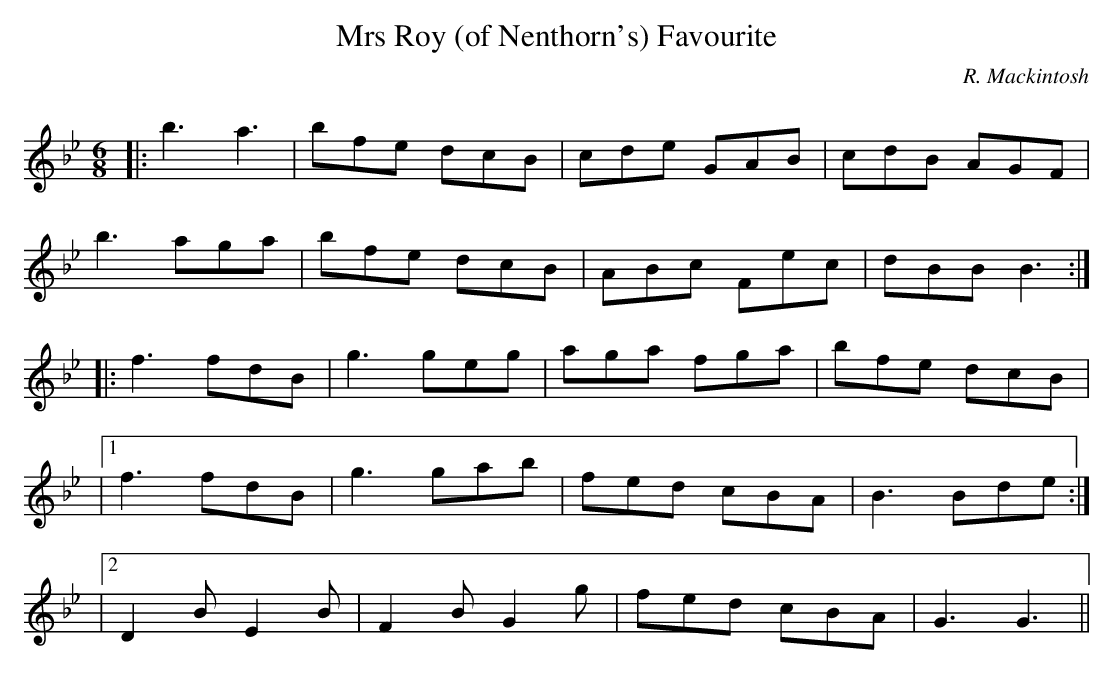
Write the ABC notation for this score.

X:1
T: Mrs Roy (of Nenthorn's) Favourite
C:R. Mackintosh
Q: 180
K:Bb
M:6/8
L:1/8
|:b3 a3|bfe dcB|cde GAB|cdB AGF|
b3 aga|bfe dcB|ABc Fec|dBB B3:|
|:f3 fdB|g3 geg|aga fga|bfe dcB|
|1f3 fdB|g3 gab|fed cBA|B3 Bde:|
|2D2B E2B|F2B G2g|fed cBA|G3 G3||
